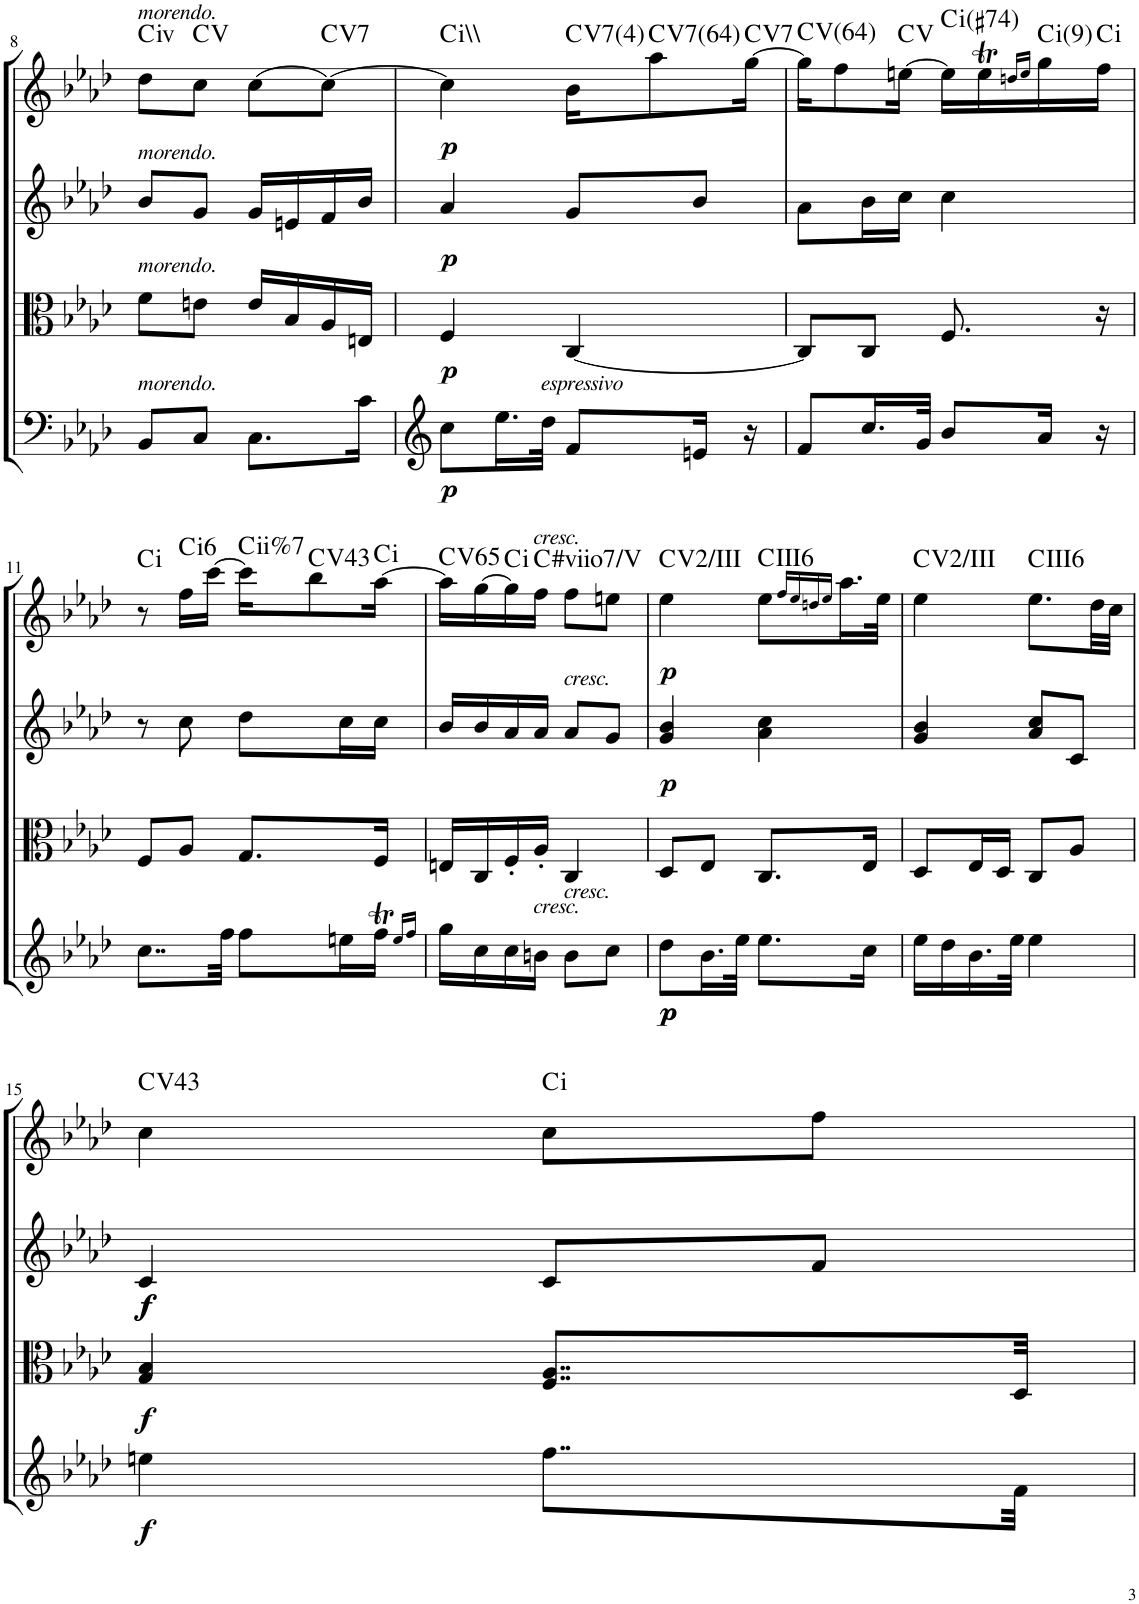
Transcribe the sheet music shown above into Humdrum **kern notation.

**kern	**dynam	**kern	**dynam	**kern	**dynam	**kern	**dynam	**harte
*part4	*part4	*part3	*part3	*part2	*part2	*part1	*part1	*part1
*staff4	*staff4	*staff3	*staff3	*staff2	*staff2	*staff1	*staff1	*
*I"Cello	*	*I"Viola	*	*I"2nd Violin	*	*I"1st Violin	*	*
*	*	*I'Vla	*	*I'Vln	*	*I'Vln	*	*
!!LO:PB:g=z
*clefF4	*	*clefC3	*	*clefG2	*	*clefG2	*	*
*k[b-e-a-d-]	*	*k[b-e-a-d-]	*	*k[b-e-a-d-]	*	*k[b-e-a-d-]	*	*
*f:	*	*f:	*	*f:	*	*f:	*	*
*M2/4	*	*M2/4	*	*M2/4	*	*M2/4	*	*
=8	=8	=8	=8	=8	=8	=8	=8	=8
!	!	!	!	!	!	!LO:TX:a:i:t=morendo.	!	!
!	!	!	!	!LO:TX:a:i:t=morendo.	!	!	!	!
!	!	!LO:TX:a:i:t=morendo.	!	!	!	!	!	!
!LO:TX:a:i:t=morendo.	!	!	!	!	!	!	!	!LO:H:kt=iv
8BB-/L	.	8f\L	.	8b-/L	.	8dd-\L	.	.
8C/J	.	8en\J	.	8g/J	.	8cc\J	.	C:maj
8.C\L	.	16e/LL	.	16g/LL	.	[8cc\L	.	.
.	.	16B-/	.	16en/	.	.	.	.
!	!	!	!	!	!	!	!	!LO:H:kt=7
.	.	16A-/	.	16f/	.	8cc\J_	.	C:7
16c\Jk	.	16En/JJ	.	16b-/JJ	.	.	.	.
=9	=9	=9	=9	=9	=9	=9	=9	=9
!	!LO:DY:b	!	!LO:DY:b	!	!LO:DY:b	!	!LO:DY:b	!LO:H:kt=i
8cc\L	p	4F/	p	4a-/	p	4cc\]	p	.
16.ee-\L	.	.	.	.	.	.	.	.
!LO:TX:a:i:t=espressivo	!	!	!	!	!	!	!	!
32dd-\JJk	.	.	.	.	.	.	.	.
!	!	!	!	!	!	!	!	!LO:H:kt=7
8f/L	.	[4C/	.	8g/L	.	16b-\KL	.	C:7(4)
!	!	!	!	!	!	!	!	!LO:H:kt=7
.	.	.	.	.	.	8aa-\	.	C:7(4,6)
16en/Jk	.	.	.	8b-/J	.	.	.	.
!	!	!	!	!	!	!	!	!LO:H:kt=7
16r	.	.	.	.	.	[16gg\Jk	.	C:7
=10	=10	=10	=10	=10	=10	=10	=10	=10
!	!	!	!	!	!	!	!	!LO:H:kt=64
8f/L	.	8C/L]	.	8a-\L	.	16gg\KL]	.	C:maj
.	.	.	.	.	.	8ff\	.	.
16.cc/L	.	8C/J	.	16b-\L	.	.	.	.
.	.	.	.	16cc\JJ	.	[16een\Jk	.	C:maj
32g/JJk	.	.	.	.	.	.	.	.
!	!	!	!	!	!	!	!	!LO:H:kt=i
8b-/L	.	8.F/	.	4cc\	.	16ee\LL]	.	.
.	.	.	.	.	.	16eet\	.	.
.	.	.	.	.	.	16qddn/LL	.	.
.	.	.	.	.	.	16qee/JJ	.	.
!	!	!	!	!	!	!	!	!LO:H:kt=i
16a-/Jk	.	.	.	.	.	16gg\	.	.
!	!	!	!	!	!	!	!	!LO:H:kt=i
16r	.	16r	.	.	.	16ff\JJ	.	.
!!LO:LB:g=z
=11	=11	=11	=11	=11	=11	=11	=11	=11
!	!	!	!	!	!	!	!	!LO:H:kt=i
8..cc\L	.	8F/L	.	8r	.	8r	.	.
!	!	!	!	!	!	!	!	!LO:H:kt=i
.	.	8A-/J	.	8cc\	.	16ff\LL	.	.
.	.	.	.	.	.	[16ccc\JJ	.	.
32ff\Jkk	.	.	.	.	.	.	.	.
!	!	!	!	!	!	!	!	!LO:H:kt=ii%
8ff\L	.	8.G/L	.	8dd-\L	.	16ccc\KL]	.	.
!	!	!	!	!	!	!	!	!LO:H:kt=43
.	.	.	.	.	.	8bb-\	.	C:maj
16een\L	.	.	.	16cc\L	.	.	.	.
!	!	!	!	!	!	!	!	!LO:H:kt=i
16ffT\JJ	.	16F/Jk	.	16cc\JJ	.	[16aa-\Jk	.	.
16qee/LL	.	.	.	.	.	.	.	.
16qff/JJ	.	.	.	.	.	.	.	.
=12	=12	=12	=12	=12	=12	=12	=12	=12
!	!	!	!	!	!	!	!	!LO:H:kt=65
16gg\LL	.	16En/LL	.	16b-/LL	.	16aa-\LL]	.	C:maj
16cc\	.	16C/	.	16b-/	.	[16gg\	.	.
!	!	!	!	!	!	!	!	!LO:H:kt=i
16cc\	.	16F'/	.	16a-/	.	16gg\]	.	.
!	!	!	!	!	!	!LO:TX:a:i:t=cresc.	!	!
!LO:TX:a:i:t=cresc.	!	!	!	!	!	!	!	!LO:H:kt=#viio
16bn\JJ	.	16A-'/JJ	.	16a-/JJ	.	16ff\JJ	.	.
!	!	!	!	!LO:TX:a:i:t=cresc.	!	!	!	!
!LO:TX:a:i:t=cresc.	!	!	!	!	!	!	!	!
8b\L	.	4C/	.	8a-/L	.	8ff\L	.	.
8cc\J	.	.	.	8g/J	.	8een\J	.	.
=13	=13	=13	=13	=13	=13	=13	=13	=13
!	!LO:DY:b	!	!	!	!	!	!	!
!	!LO:DY:n=1:b	!	!	!	!LO:DY:b	!	!LO:DY:b	!LO:H:kt=2/
8dd-\L	p p	8D-/L	.	4g/ 4b-/	p	4ee-\	p	C:maj
16.b-\L	.	8E-/J	.	.	.	.	.	.
32ee-\JJk	.	.	.	.	.	.	.	.
!	!	!	!	!	!	!	!	!LO:H:kt=6
8.ee-\L	.	8.C/L	.	4a-\ 4cc\	.	8ee-\L	.	C:maj6
.	.	.	.	.	.	16qff/LL	.	.
.	.	.	.	.	.	16qee-/	.	.
.	.	.	.	.	.	16qddn/	.	.
.	.	.	.	.	.	16qee-/JJ	.	.
.	.	.	.	.	.	16.aa-\L	.	.
16cc\Jk	.	16E-/Jk	.	.	.	.	.	.
.	.	.	.	.	.	32ee-\JJk	.	.
=14	=14	=14	=14	=14	=14	=14	=14	=14
!	!	!	!	!	!	!	!	!LO:H:kt=2/
16ee-\LL	.	8D-/L	.	4g/ 4b-/	.	4ee-\	.	C:maj
16dd-\	.	.	.	.	.	.	.	.
16.b-\	.	16E-/L	.	.	.	.	.	.
.	.	16D-/JJ	.	.	.	.	.	.
32ee-\JJk	.	.	.	.	.	.	.	.
!	!	!	!	!	!	!	!	!LO:H:kt=6
4ee-\	.	8C/L	.	8a-/ 8cc/L	.	8.ee-\L	.	C:maj6
.	.	8A-/J	.	8c/J	.	.	.	.
.	.	.	.	.	.	32dd-\LL	.	.
.	.	.	.	.	.	32cc\JJJ	.	.
!!LO:LB:g=z
=15	=15	=15	=15	=15	=15	=15	=15	=15
!	!LO:DY:b	!	!LO:DY:b	!	!LO:DY:b	!	!	!
!	!	!	!	!	!LO:DY:n=1:b	!	!	!LO:H:kt=43
4een\	f	4G/ 4B-/	f	4c/	f f	4cc\	.	C:maj
!	!	!	!	!	!	!	!	!LO:H:kt=i
8..ff\L	.	8..F/ 8..A-/L	.	8c/L	.	8cc\L	.	.
.	.	.	.	8f/J	.	8ff\J	.	.
32f\Jkk	.	32D-/Jkk	.	.	.	.	.	.
=	=	=	=	=	=	=	=	=
*-	*-	*-	*-	*-	*-	*-	*-	*-
